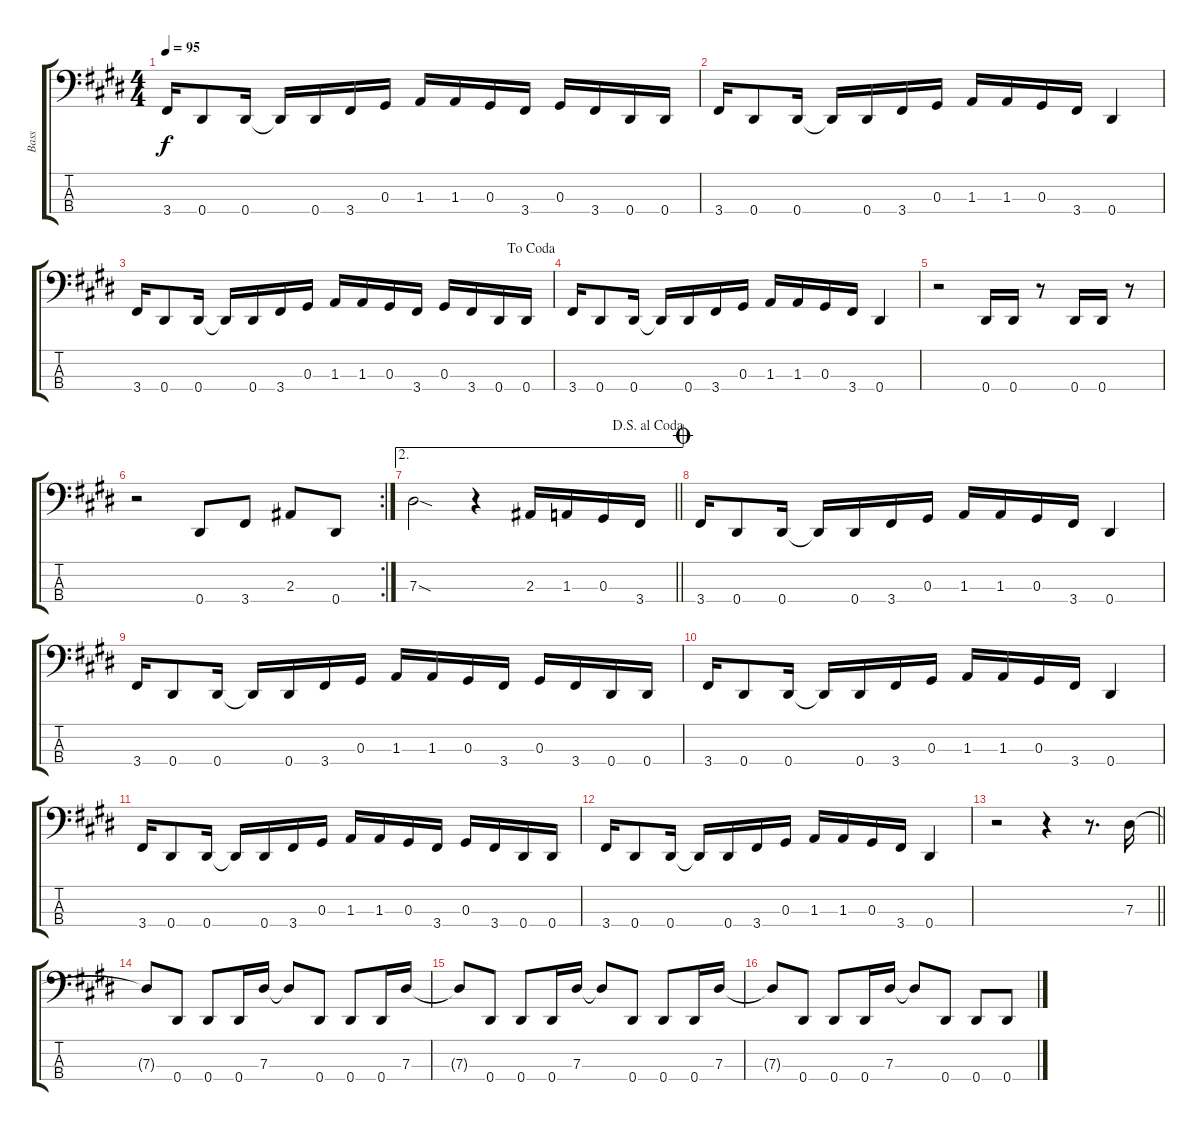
\track ("Bass" "Bass") {instrument electricbassfinger}
\staff {score tabs}
\tuning (Gb2 Db2 Ab1 Eb1) {hide}
\ts (4 4)
\tempo 95
\clef f4
\ks e
3.4.16{dy f} 0.4.8 0.4.16 0.4{t}.16 0.4.16 3.4.16 0.3.16 1.3.16 1.3.16 0.3.16 3.4.16 0.3.16 3.4.16 0.4.16 0.4.16 |
\ks c#minor
3.4.16 0.4.8 0.4.16 0.4{t}.16 0.4.16 3.4.16 0.3.16 1.3.16 1.3.16 0.3.16 3.4.16 0.4.4 |
\jump dacoda
3.4.16 0.4.8 0.4.16 0.4{t}.16 0.4.16 3.4.16 0.3.16 1.3.16 1.3.16 0.3.16 3.4.16 0.3.16 3.4.16 0.4.16 0.4.16 |
\ks e
3.4.16 0.4.8 0.4.16 0.4{t}.16 0.4.16 3.4.16 0.3.16 1.3.16 1.3.16 0.3.16 3.4.16 0.4.4 |
\ks c#minor
r.2 0.4.16 0.4.16 r.8 0.4.16 0.4.16 r.8 |
\rc 2
r.2 0.4.8 3.4.8 2.3.8 0.4.8 |
\ae 2
\jump dalsegnoalcoda
\barLineRight lightlight
7.3{sod}.2 r.4 2.3.16 1.3.16 0.3.16 3.4.16 |
\jump coda
\ks e
3.4.16 0.4.8 0.4.16 0.4{t}.16 0.4.16 3.4.16 0.3.16 1.3.16 1.3.16 0.3.16 3.4.16 0.4.4 |
\ks c#minor
3.4.16 0.4.8 0.4.16 0.4{t}.16 0.4.16 3.4.16 0.3.16 1.3.16 1.3.16 0.3.16 3.4.16 0.3.16 3.4.16 0.4.16 0.4.16 |
3.4.16 0.4.8 0.4.16 0.4{t}.16 0.4.16 3.4.16 0.3.16 1.3.16 1.3.16 0.3.16 3.4.16 0.4.4 |
3.4.16 0.4.8 0.4.16 0.4{t}.16 0.4.16 3.4.16 0.3.16 1.3.16 1.3.16 0.3.16 3.4.16 0.3.16 3.4.16 0.4.16 0.4.16 |
3.4.16 0.4.8 0.4.16 0.4{t}.16 0.4.16 3.4.16 0.3.16 1.3.16 1.3.16 0.3.16 3.4.16 0.4.4 |
\barLineRight lightlight
r.2 r.4 r.8{d} 7.3.16 |
\section ("" " ")
7.3{t}.8 0.4.8 0.4.8 0.4.16 7.3.16 7.3{t}.8 0.4.8 0.4.8 0.4.16 7.3.16 |
7.3{t}.8 0.4.8 0.4.8 0.4.16 7.3.16 7.3{t}.8 0.4.8 0.4.8 0.4.16 7.3.16 |
7.3{t}.8 0.4.8 0.4.8 0.4.16 7.3.16 7.3{t}.8 0.4.8 0.4.8 0.4.8
